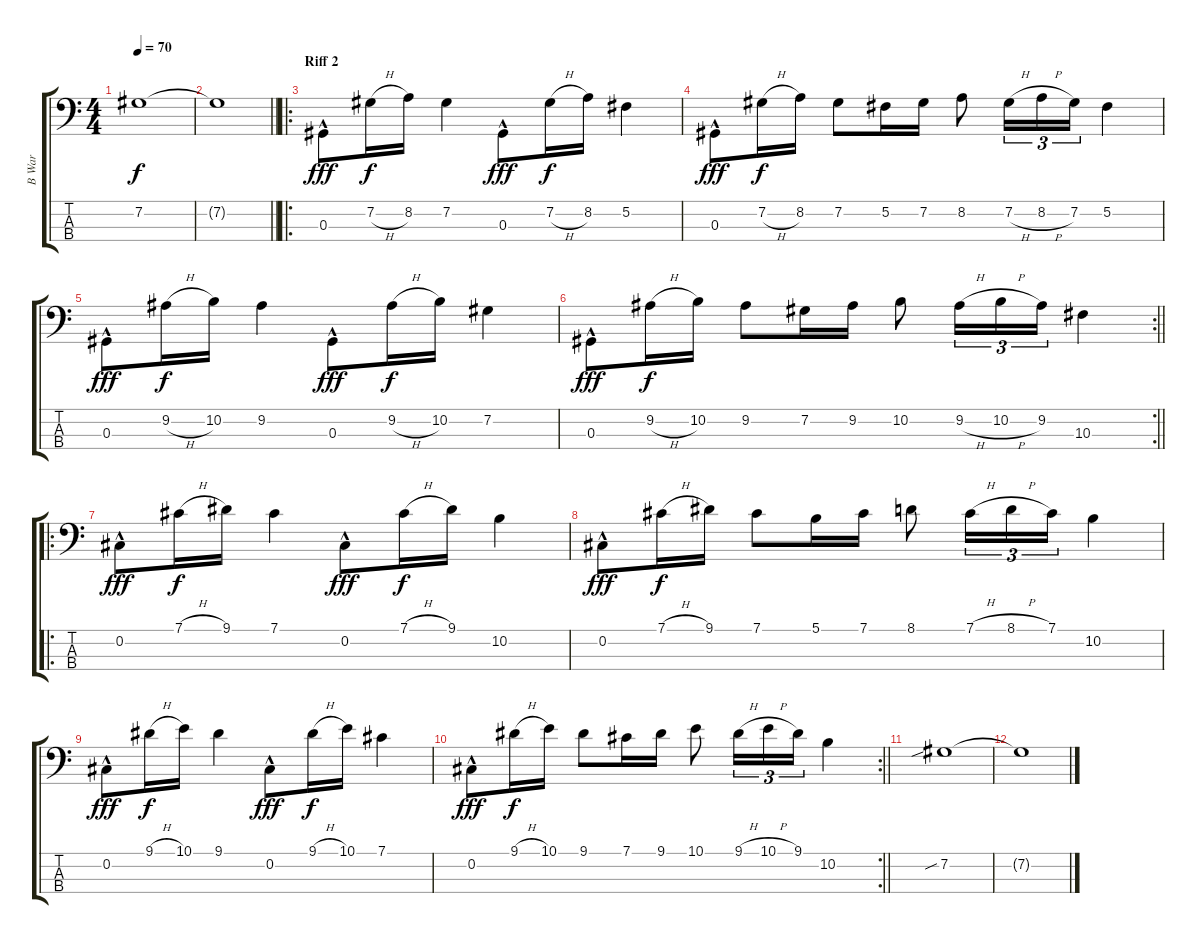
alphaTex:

\track ("B War" "B War") {instrument electricbassfinger}
\staff {score tabs}
\tuning (Gb2 Db2 Ab1 Eb1) {hide}
\ts (4 4)
\tempo 70
\clef f4
\ks c
7.2.1{dy f} |
\barLineRight lightlight
7.2{t}.1 |
\ro
\section ("" "Riff 2")
0.3{hac}.8{dy fff} 7.2{h}.16{dy f} 8.2.16 7.2.4 0.3{hac}.8{dy fff} 7.2{h}.16{dy f} 8.2.16 5.2.4 |
0.3{hac}.8{dy fff} 7.2{h}.16{dy f} 8.2.16 7.2.8 5.2.16 7.2.16 8.2.8 7.2{h}.16{tu (3 2)} 8.2{h}.16{tu (3 2)} 7.2.16{tu (3 2)} 5.2.4 |
0.3{hac}.8{dy fff} 9.2{h}.16{dy f} 10.2.16 9.2.4 0.3{hac}.8{dy fff} 9.2{h}.16{dy f} 10.2.16 7.2.4 |
\rc 2
\barLineRight lightlight
0.3{hac}.8{dy fff} 9.2{h}.16{dy f} 10.2.16 9.2.8 7.2.16 9.2.16 10.2.8 9.2{h}.16{tu (3 2)} 10.2{h}.16{tu (3 2)} 9.2.16{tu (3 2)} 10.3.4 |
\ro
0.2{hac}.8{dy fff} 7.1{h}.16{dy f} 9.1.16 7.1.4 0.2{hac}.8{dy fff} 7.1{h}.16{dy f} 9.1.16 10.2.4 |
0.2{hac}.8{dy fff} 7.1{h}.16{dy f} 9.1.16 7.1.8 5.1.16 7.1.16 8.1.8 7.1{h}.16{tu (3 2)} 8.1{h}.16{tu (3 2)} 7.1.16{tu (3 2)} 10.2.4 |
0.2{hac}.8{dy fff} 9.1{h}.16{dy f} 10.1.16 9.1.4 0.2{hac}.8{dy fff} 9.1{h}.16{dy f} 10.1.16 7.1.4 |
\rc 2
\barLineRight lightlight
0.2{hac}.8{dy fff} 9.1{h}.16{dy f} 10.1.16 9.1.8 7.1.16 9.1.16 10.1.8 9.1{h}.16{tu (3 2)} 10.1{h}.16{tu (3 2)} 9.1.16{tu (3 2)} 10.2.4 |
7.2{sib}.1 |
7.2{t}.1
